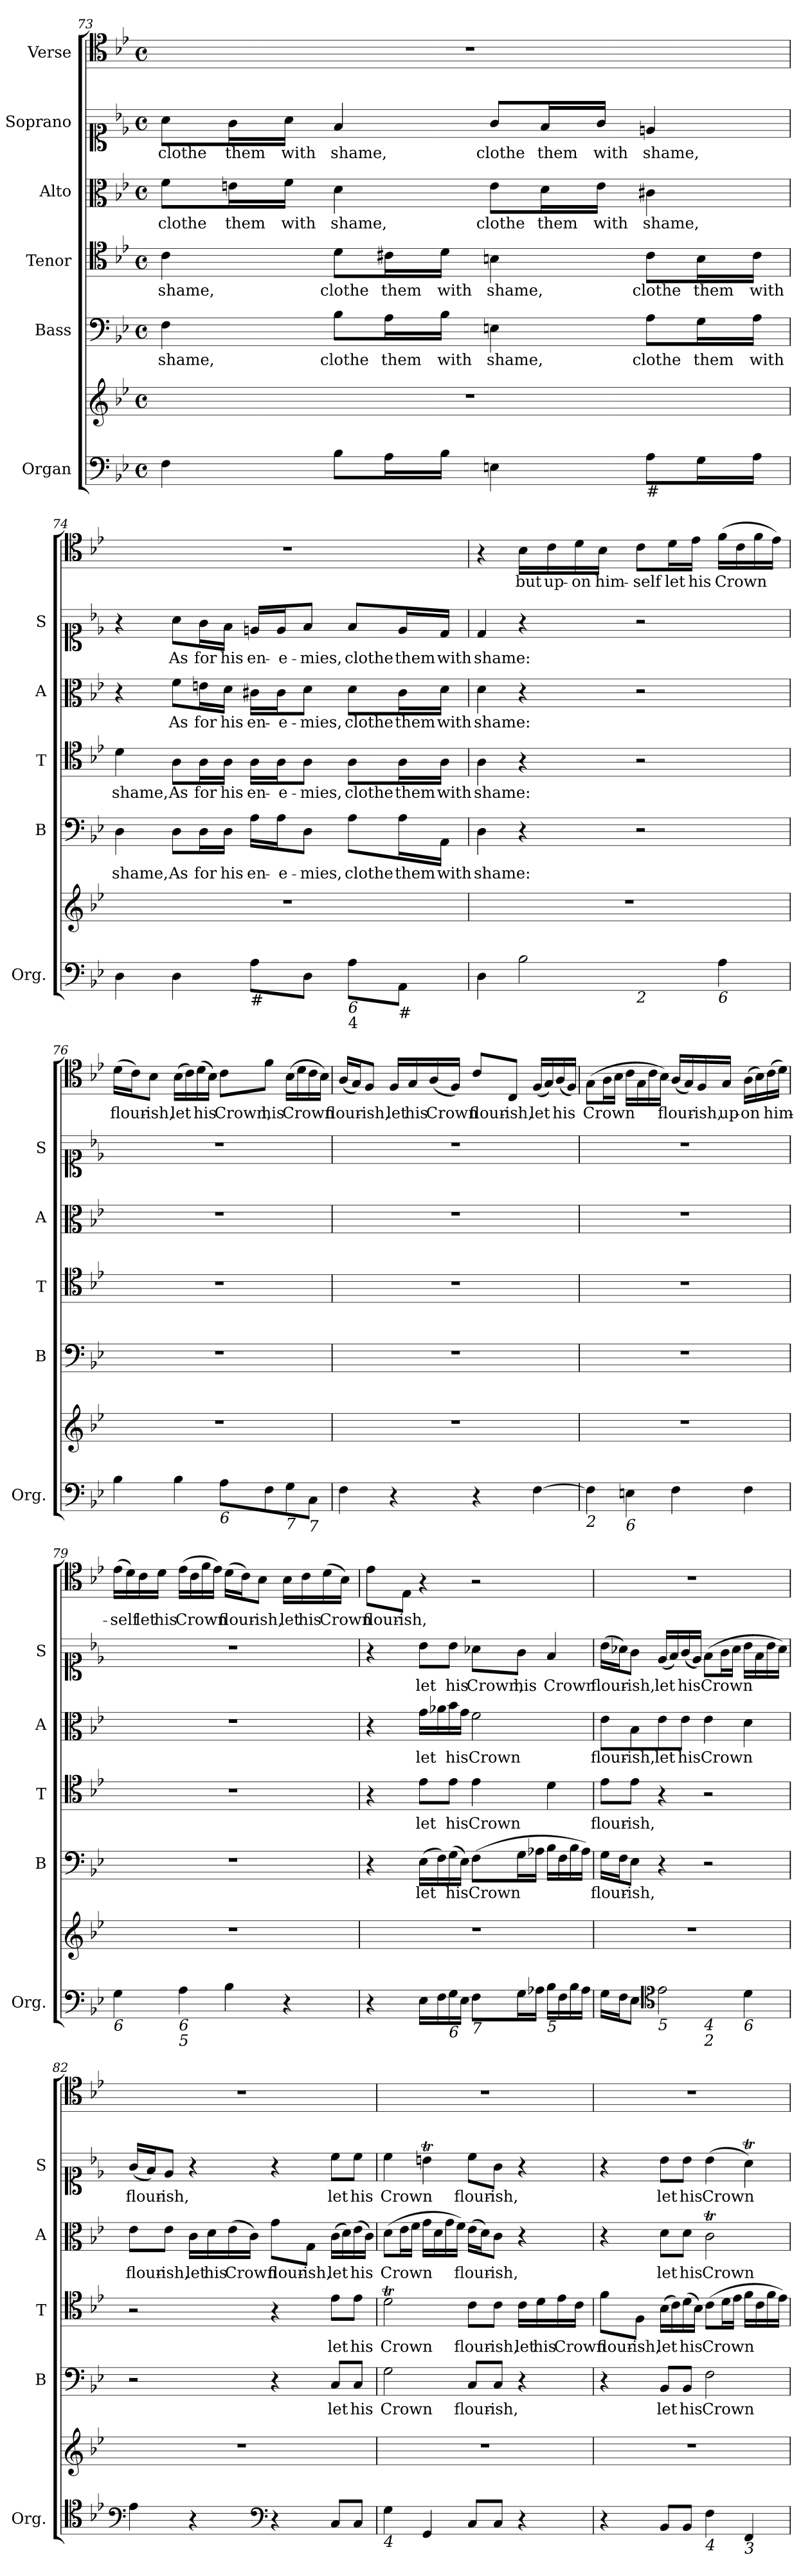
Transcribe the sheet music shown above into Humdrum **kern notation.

**kern	**kern	**kern	**text	**kern	**text	**kern	**text	**kern	**text	**kern	**text
*part6	*part6	*part5	*part5	*part4	*part4	*part3	*part3	*part2	*part2	*part1	*part1
*staff7	*staff6	*staff5	*staff5	*staff4	*staff4	*staff3	*staff3	*staff2	*staff2	*staff1	*staff1
*I"Organ	*	*I"Bass	*	*I"Tenor	*	*I"Alto	*	*I"Soprano	*	*I"Verse	*
*I'Org.	*	*I'B	*	*I'T	*	*I'A	*	*I'S	*	*	*
!!LO:PB:g=z
*clefF4	*clefG2	*clefF4	*	*clefC4	*	*clefC3	*	*clefC1	*	*clefC4	*
*k[b-e-]	*k[b-e-]	*k[b-e-]	*	*k[b-e-]	*	*k[b-e-]	*	*k[b-e-]	*	*k[b-e-]	*
*B-:	*B-:	*B-:	*	*B-:	*	*B-:	*	*B-:	*	*B-:	*
*M4/4	*M4/4	*M4/4	*	*M4/4	*	*M4/4	*	*M4/4	*	*M4/4	*
*met(c)	*met(c)	*met(c)	*	*met(c)	*	*met(c)	*	*met(c)	*	*met(c)	*
=73	=73	=73	=73	=73	=73	=73	=73	=73	=73	=73	=73
!	!	!	!LO:LY:b	!	!LO:LY:b	!	!LO:LY:b	!	!LO:LY:b	!	!
4F\	1r	4F\	shame,	4c\	shame,	8f\L	clothe	8a\L	clothe	1r	.
!	!	!	!	!	!	!	!LO:LY:b	!	!LO:LY:b	!	!
.	.	.	.	.	.	16en\L	them	16g\L	them	.	.
!	!	!	!	!	!	!	!LO:LY:b	!	!LO:LY:b	!	!
.	.	.	.	.	.	16f\JJ	with	16a\JJ	with	.	.
!	!	!	!LO:LY:b	!	!LO:LY:b	!	!LO:LY:b	!	!LO:LY:b	!	!
8B-\L	.	8B-\L	clothe	8d\L	clothe	4d\	shame,	4f/	shame,	.	.
!	!	!	!LO:LY:b	!	!LO:LY:b	!	!	!	!	!	!
16A\L	.	16A\L	them	16c#X\L	them	.	.	.	.	.	.
!	!	!	!LO:LY:b	!	!LO:LY:b	!	!	!	!	!	!
16B-\JJ	.	16B-\JJ	with	16d\JJ	with	.	.	.	.	.	.
!	!	!	!LO:LY:b	!	!LO:LY:b	!	!LO:LY:b	!	!LO:LY:b	!	!
4En\	.	4En\	shame,	4Bn\	shame,	8e\L	clothe	8g/L	clothe	.	.
!	!	!	!	!	!	!	!LO:LY:b	!	!LO:LY:b	!	!
.	.	.	.	.	.	16d\L	them	16f/L	them	.	.
!	!	!	!	!	!	!	!LO:LY:b	!	!LO:LY:b	!	!
.	.	.	.	.	.	16e\JJ	with	16g/JJ	with	.	.
!LO:TX:b:t=#	!	!	!	!	!	!	!	!	!	!	!
!	!	!	!LO:LY:b	!	!LO:LY:b	!	!LO:LY:b	!	!LO:LY:b	!	!
8A\L	.	8A\L	clothe	8c#\L	clothe	4c#X\	shame,	4en/	shame,	.	.
!	!	!	!LO:LY:b	!	!LO:LY:b	!	!	!	!	!	!
16G\L	.	16G\L	them	16B\L	them	.	.	.	.	.	.
!	!	!	!LO:LY:b	!	!LO:LY:b	!	!	!	!	!	!
16A\JJ	.	16A\JJ	with	16c#\JJ	with	.	.	.	.	.	.
=74	=74	=74	=74	=74	=74	=74	=74	=74	=74	=74	=74
!	!	!	!LO:LY:b	!	!LO:LY:b	!	!	!	!	!	!
4D\	1r	4D\	shame,	4d\	shame,	4r	.	4r	.	1r	.
!	!	!	!LO:LY:b	!	!LO:LY:b	!	!LO:LY:b	!	!LO:LY:b	!	!
4D\	.	8D\L	As	8A\L	As	8f\L	As	8a\L	As	.	.
!	!	!	!LO:LY:b	!	!LO:LY:b	!	!LO:LY:b	!	!LO:LY:b	!	!
.	.	16D\L	for	16A\L	for	16en\L	for	16g\L	for	.	.
!	!	!	!LO:LY:b	!	!LO:LY:b	!	!LO:LY:b	!	!LO:LY:b	!	!
.	.	16D\JJ	his	16A\JJ	his	16d\JJ	his	16f\JJ	his	.	.
!LO:TX:b:t=#	!	!	!	!	!	!	!	!	!	!	!
!	!	!	!LO:LY:b	!	!LO:LY:b	!	!LO:LY:b	!	!LO:LY:b	!	!
8A\L	.	16A\LL	en-	16A\LL	en-	16c#X\LL	en-	16en/LL	en-	.	.
!	!	!	!LO:LY:b	!	!LO:LY:b	!	!LO:LY:b	!	!LO:LY:b	!	!
.	.	16A\J	-e-	16A\J	-e-	16c#\J	-e-	16e/J	-e-	.	.
!	!	!	!LO:LY:b	!	!LO:LY:b	!	!LO:LY:b	!	!LO:LY:b	!	!
8D\J	.	8D\J	-mies,	8A\J	-mies,	8d\J	-mies,	8f/J	-mies,	.	.
!LO:TX:b:i:t=6	!	!	!	!	!	!	!	!	!	!	!
!LO:TX:b:t=4	!	!	!	!	!	!	!	!	!	!	!
!	!	!	!LO:LY:b	!	!LO:LY:b	!	!LO:LY:b	!	!LO:LY:b	!	!
8A\L	.	8A\L	clothe	8A\L	clothe	8d\L	clothe	8f/L	clothe	.	.
!LO:TX:b:t=#	!	!	!	!	!	!	!	!	!	!	!
!	!	!	!LO:LY:b	!	!LO:LY:b	!	!LO:LY:b	!	!LO:LY:b	!	!
8AA\J	.	16A\L	them	16A\L	them	16c#\L	them	16e/L	them	.	.
!	!	!	!LO:LY:b	!	!LO:LY:b	!	!LO:LY:b	!	!LO:LY:b	!	!
.	.	16AA\JJ	with	16A\JJ	with	16d\JJ	with	16d/JJ	with	.	.
!!LO:LB:g=z
=75	=75	=75	=75	=75	=75	=75	=75	=75	=75	=75	=75
!	!	!	!LO:LY:b	!	!LO:LY:b	!	!LO:LY:b	!	!LO:LY:b	!	!
*^	*	*	*	*	*	*	*	*	*	*	*
4D\	2ryy	1r	4D\	shame:	4A\	shame:	4d\	shame:	4d/	shame:	4r	.
!	!	!	!	!	!	!	!	!	!	!	!	!LO:LY:b
2B-\	.	.	4r	.	4r	.	4r	.	4r	.	16B-\LL	but
!	!	!	!	!	!	!	!	!	!	!	!	!LO:LY:b
.	.	.	.	.	.	.	.	.	.	.	16c\	up-
!	!	!	!	!	!	!	!	!	!	!	!	!LO:LY:b
.	.	.	.	.	.	.	.	.	.	.	16d\	-on
!	!	!	!	!	!	!	!	!	!	!	!	!LO:LY:b
.	.	.	.	.	.	.	.	.	.	.	16B-\JJ	him-
!	!LO:TX:b:i:t=2	!	!	!	!	!	!	!	!	!	!	!
!	!	!	!	!	!	!	!	!	!	!	!	!LO:LY:b
.	2ryy	.	2r	.	2r	.	2r	.	2r	.	8c\L	-self
!	!	!	!	!	!	!	!	!	!	!	!	!LO:LY:b
.	.	.	.	.	.	.	.	.	.	.	16d\L	let
!	!	!	!	!	!	!	!	!	!	!	!	!LO:LY:b
.	.	.	.	.	.	.	.	.	.	.	16e-\JJ	his
!LO:TX:b:i:t=6	!	!	!	!	!	!	!	!	!	!	!	!
!	!	!	!	!	!	!	!	!	!	!	!	!LO:LY:b
4A\	.	.	.	.	.	.	.	.	.	.	(>16f\LL	Crown
.	.	.	.	.	.	.	.	.	.	.	16c\	.
.	.	.	.	.	.	.	.	.	.	.	16f\	.
.	.	.	.	.	.	.	.	.	.	.	16e-\JJ)	.
=76	=76	=76	=76	=76	=76	=76	=76	=76	=76	=76	=76	=76
!	!	!	!	!	!	!	!	!	!	!	!	!LO:LY:b
*v	*v	*	*	*	*	*	*	*	*	*	*	*
4B-\	1r	1r	.	1r	.	1r	.	1r	.	(>16d\LL	flour-
.	.	.	.	.	.	.	.	.	.	16c\J)	.
!	!	!	!	!	!	!	!	!	!	!	!LO:LY:b
.	.	.	.	.	.	.	.	.	.	8B-\J	-ish,
!	!	!	!	!	!	!	!	!	!	!	!LO:LY:b
4B-\	.	.	.	.	.	.	.	.	.	(>16B-\LL	let
.	.	.	.	.	.	.	.	.	.	16c\)	.
!	!	!	!	!	!	!	!	!	!	!	!LO:LY:b
.	.	.	.	.	.	.	.	.	.	(>16d\	his
.	.	.	.	.	.	.	.	.	.	16B-\JJ)	.
!LO:TX:b:i:t=6	!	!	!	!	!	!	!	!	!	!	!
!	!	!	!	!	!	!	!	!	!	!	!LO:LY:b
8A\L	.	.	.	.	.	.	.	.	.	8c\L	Crown,
!	!	!	!	!	!	!	!	!	!	!	!LO:LY:b
8F\	.	.	.	.	.	.	.	.	.	8f\J	his
!LO:TX:b:i:t=7	!	!	!	!	!	!	!	!	!	!	!
!	!	!	!	!	!	!	!	!	!	!	!LO:LY:b
8G\	.	.	.	.	.	.	.	.	.	(>16B-\LL	Crown
.	.	.	.	.	.	.	.	.	.	16d\	.
!LO:TX:b:i:t=7	!	!	!	!	!	!	!	!	!	!	!
8C\J	.	.	.	.	.	.	.	.	.	16c\	.
.	.	.	.	.	.	.	.	.	.	16B-\JJ)	.
!!LO:PB:g=z
=77	=77	=77	=77	=77	=77	=77	=77	=77	=77	=77	=77
!	!	!	!	!	!	!	!	!	!	!	!LO:LY:b
4F\	1r	1r	.	1r	.	1r	.	1r	.	(<16A/LL	flour-
.	.	.	.	.	.	.	.	.	.	16G/J)	.
!	!	!	!	!	!	!	!	!	!	!	!LO:LY:b
.	.	.	.	.	.	.	.	.	.	8F/J	-ish,
!	!	!	!	!	!	!	!	!	!	!	!LO:LY:b
4r	.	.	.	.	.	.	.	.	.	16F/LL	let
!	!	!	!	!	!	!	!	!	!	!	!LO:LY:b
.	.	.	.	.	.	.	.	.	.	16G/	his
!	!	!	!	!	!	!	!	!	!	!	!LO:LY:b
.	.	.	.	.	.	.	.	.	.	(<16A/	Crown
.	.	.	.	.	.	.	.	.	.	16F/JJ)	.
!	!	!	!	!	!	!	!	!	!	!	!LO:LY:b
4r	.	.	.	.	.	.	.	.	.	8c/L	flour-
!	!	!	!	!	!	!	!	!	!	!	!LO:LY:b
.	.	.	.	.	.	.	.	.	.	8C/J	-ish,
!	!	!	!	!	!	!	!	!	!	!	!LO:LY:b
[4F\	.	.	.	.	.	.	.	.	.	(<16F/LL	let
.	.	.	.	.	.	.	.	.	.	16G/)	.
!	!	!	!	!	!	!	!	!	!	!	!LO:LY:b
.	.	.	.	.	.	.	.	.	.	(<16A/	his
.	.	.	.	.	.	.	.	.	.	16F/JJ)	.
=78	=78	=78	=78	=78	=78	=78	=78	=78	=78	=78	=78
!LO:TX:b:i:t=2	!	!	!	!	!	!	!	!	!	!	!
!	!	!	!	!	!	!	!	!	!	!	!LO:LY:b
4F\]	1r	1r	.	1r	.	1r	.	1r	.	(>8G\L	Crown
.	.	.	.	.	.	.	.	.	.	16A\L	.
.	.	.	.	.	.	.	.	.	.	16B-\JJ	.
!LO:TX:b:i:t=6	!	!	!	!	!	!	!	!	!	!	!
4En\	.	.	.	.	.	.	.	.	.	16c\LL	.
.	.	.	.	.	.	.	.	.	.	16G\	.
.	.	.	.	.	.	.	.	.	.	16c\	.
.	.	.	.	.	.	.	.	.	.	16B-\JJ)	.
!	!	!	!	!	!	!	!	!	!	!	!LO:LY:b
4F\	.	.	.	.	.	.	.	.	.	(<16A/LL	flour-
.	.	.	.	.	.	.	.	.	.	16G/)	.
!	!	!	!	!	!	!	!	!	!	!	!LO:LY:b
.	.	.	.	.	.	.	.	.	.	16F/	-ish,
!	!	!	!	!	!	!	!	!	!	!	!LO:LY:b
.	.	.	.	.	.	.	.	.	.	16G/JJ	up-
!	!	!	!	!	!	!	!	!	!	!	!LO:LY:b
4F\	.	.	.	.	.	.	.	.	.	(>16A\LL	-on
.	.	.	.	.	.	.	.	.	.	16B-\)	.
!	!	!	!	!	!	!	!	!	!	!	!LO:LY:b
.	.	.	.	.	.	.	.	.	.	(>16c\	him-
.	.	.	.	.	.	.	.	.	.	16d\JJ)	.
!!LO:LB:g=z
=79	=79	=79	=79	=79	=79	=79	=79	=79	=79	=79	=79
!LO:TX:b:i:t=6	!	!	!	!	!	!	!	!	!	!	!
!	!	!	!	!	!	!	!	!	!	!	!LO:LY:b
4G\	1r	1r	.	1r	.	1r	.	1r	.	(>16e-\LL	-self
.	.	.	.	.	.	.	.	.	.	16d\)	.
!	!	!	!	!	!	!	!	!	!	!	!LO:LY:b
.	.	.	.	.	.	.	.	.	.	16c\	let
!	!	!	!	!	!	!	!	!	!	!	!LO:LY:b
.	.	.	.	.	.	.	.	.	.	16d\JJ	his
!LO:TX:b:i:t=6	!	!	!	!	!	!	!	!	!	!	!
!LO:TX:b:i:t=5	!	!	!	!	!	!	!	!	!	!	!
!	!	!	!	!	!	!	!	!	!	!	!LO:LY:b
4A\	.	.	.	.	.	.	.	.	.	(>16e-\LL	Crown
.	.	.	.	.	.	.	.	.	.	16c\	.
.	.	.	.	.	.	.	.	.	.	16f\	.
.	.	.	.	.	.	.	.	.	.	16e-\JJ)	.
!	!	!	!	!	!	!	!	!	!	!	!LO:LY:b
4B-\	.	.	.	.	.	.	.	.	.	(>16d\LL	flour-
.	.	.	.	.	.	.	.	.	.	16c\J)	.
!	!	!	!	!	!	!	!	!	!	!	!LO:LY:b
.	.	.	.	.	.	.	.	.	.	8B-\J	-ish,
!	!	!	!	!	!	!	!	!	!	!	!LO:LY:b
4r	.	.	.	.	.	.	.	.	.	16B-\LL	let
!	!	!	!	!	!	!	!	!	!	!	!LO:LY:b
.	.	.	.	.	.	.	.	.	.	16c\	his
!	!	!	!	!	!	!	!	!	!	!	!LO:LY:b
.	.	.	.	.	.	.	.	.	.	(>16d\	Crown
.	.	.	.	.	.	.	.	.	.	16B-\JJ)	.
=80	=80	=80	=80	=80	=80	=80	=80	=80	=80	=80	=80
!	!	!	!	!	!	!	!	!	!	!	!LO:LY:b
4r	1r	4r	.	4r	.	4r	.	4r	.	8e-\L	flour-
!	!	!	!	!	!	!	!	!	!	!	!LO:LY:b
.	.	.	.	.	.	.	.	.	.	8E-\J	-ish,
!	!	!	!LO:LY:b	!	!LO:LY:b	!	!LO:LY:b	!	!LO:LY:b	!	!
16E-\LL	.	(>16E-\LL	let	8e-\L	let	16g\LL	let	8b-\L	let	4r	.
16F\	.	16F\)	.	.	.	16a-X\	.	.	.	.	.
!LO:TX:b:i:t=6	!	!	!	!	!	!	!	!	!	!	!
!	!	!	!LO:LY:b	!	!LO:LY:b	!	!LO:LY:b	!	!LO:LY:b	!	!
16G\	.	(>16G\	his	8e-\J	his	16b-\	his	8b-\J	his	.	.
16E-\JJ	.	16E-\JJ)	.	.	.	16g\JJ	.	.	.	.	.
!LO:TX:b:i:t=7	!	!	!	!	!	!	!	!	!	!	!
!	!	!	!LO:LY:b	!	!LO:LY:b	!	!LO:LY:b	!	!LO:LY:b	!	!
8F\L	.	(>8F\L	Crown	4e-\	Crown	2f\	Crown	8a-X\L	Crown,	2r	.
!	!	!	!	!	!	!	!	!	!LO:LY:b	!	!
16G\L	.	16G\L	.	.	.	.	.	8g\J	his	.	.
16A-X\JJ	.	16A-X\JJ	.	.	.	.	.	.	.	.	.
!LO:TX:b:i:t=5	!	!	!	!	!	!	!	!	!	!	!
!	!	!	!	!	!	!	!	!	!LO:LY:b	!	!
16B-\LL	.	16B-\LL	.	4d\	.	.	.	4f/	Crown	.	.
16F\	.	16F\	.	.	.	.	.	.	.	.	.
16B-\	.	16B-\	.	.	.	.	.	.	.	.	.
16A-\JJ	.	16A-\JJ)	.	.	.	.	.	.	.	.	.
!!LO:PB:g=z
=81	=81	=81	=81	=81	=81	=81	=81	=81	=81	=81	=81
!LO:TX:b:i:t=6	!	!	!	!	!	!	!	!	!	!	!
!	!	!	!LO:LY:b	!	!LO:LY:b	!	!LO:LY:b	!	!LO:LY:b	!	!
*^	*	*	*	*	*	*	*	*	*	*	*
16G\LL	2ryy	1r	16G\LL	flour-	8e-\L	flour-	8e-\L	flour-	(>16b-\LL	flour-	1r	.
16F\J	.	.	16F\J	.	.	.	.	.	16a-X\J)	.	.	.
!	!	!	!	!LO:LY:b	!	!LO:LY:b	!	!LO:LY:b	!	!LO:LY:b	!	!
8E-\J	.	.	8E-\J	-ish,	8e-\J	-ish,	8B-\	-ish,	8g\J	-ish,	.	.
*clefC4	*	*	*	*	*	*	*	*	*	*	*	*
!LO:TX:b:i:t=5	!	!	!	!	!	!	!	!	!	!	!	!
!	!	!	!	!	!	!	!	!LO:LY:b	!	!LO:LY:b	!	!
2e-\	.	.	4r	.	4r	.	8e-\	let	(<16e-/LL	let	.	.
.	.	.	.	.	.	.	.	.	16f/)	.	.	.
!	!	!	!	!	!	!	!	!LO:LY:b	!	!LO:LY:b	!	!
.	.	.	.	.	.	.	8e-\J	his	(<16g/	his	.	.
.	.	.	.	.	.	.	.	.	16e-/JJ)	.	.	.
!	!LO:TX:b:i:t=4	!	!	!	!	!	!	!	!	!	!	!
!	!LO:TX:b:i:t=2	!	!	!	!	!	!	!	!	!	!	!
!	!	!	!	!	!	!	!	!LO:LY:b	!	!LO:LY:b	!	!
.	2ryy	.	2r	.	2r	.	4e-\	Crown	(>8f\L	Crown	.	.
.	.	.	.	.	.	.	.	.	16g\L	.	.	.
.	.	.	.	.	.	.	.	.	16a-\JJ	.	.	.
!LO:TX:b:i:t=6	!	!	!	!	!	!	!	!	!	!	!	!
4d\	.	.	.	.	.	.	4d\	.	16b-\LL	.	.	.
.	.	.	.	.	.	.	.	.	16f\	.	.	.
.	.	.	.	.	.	.	.	.	16b-\	.	.	.
.	.	.	.	.	.	.	.	.	16a-\JJ)	.	.	.
=82	=82	=82	=82	=82	=82	=82	=82	=82	=82	=82	=82	=82
!	!	!	!	!	!	!	!	!LO:LY:b	!	!LO:LY:b	!	!
*v	*v	*	*	*	*	*	*	*	*	*	*	*
4e-\	1r	2r	.	2r	.	8e-\L	flour-	(<16g/LL	flour-	1r	.
.	.	.	.	.	.	.	.	16f/J)	.	.	.
!	!	!	!	!	!	!	!LO:LY:b	!	!LO:LY:b	!	!
.	.	.	.	.	.	8e-\J	-ish,	8e-/J	-ish,	.	.
!	!	!	!	!	!	!	!LO:LY:b	!	!	!	!
4r	.	.	.	.	.	16c\LL	let	4r	.	.	.
!	!	!	!	!	!	!	!LO:LY:b	!	!	!	!
.	.	.	.	.	.	16d\	his	.	.	.	.
!	!	!	!	!	!	!	!LO:LY:b	!	!	!	!
.	.	.	.	.	.	(>16e-\	Crown	.	.	.	.
.	.	.	.	.	.	16c\JJ)	.	.	.	.	.
*clefF4	*	*	*	*	*	*	*	*	*	*	*
!	!	!	!	!	!	!	!LO:LY:b	!	!	!	!
4r	.	4r	.	4r	.	8g\L	flour-	4r	.	.	.
!	!	!	!	!	!	!	!LO:LY:b	!	!	!	!
.	.	.	.	.	.	8G\J	-ish,	.	.	.	.
!	!	!	!LO:LY:b	!	!LO:LY:b	!	!LO:LY:b	!	!LO:LY:b	!	!
8C/L	.	8C/L	let	8e-\L	let	(>16c\LL	let	8cc\L	let	.	.
.	.	.	.	.	.	16d\)	.	.	.	.	.
!	!	!	!LO:LY:b	!	!LO:LY:b	!	!LO:LY:b	!	!LO:LY:b	!	!
8C/J	.	8C/J	his	8e-\J	his	(>16e-\	his	8cc\J	his	.	.
.	.	.	.	.	.	16c\JJ)	.	.	.	.	.
!!LO:LB:g=z
=83	=83	=83	=83	=83	=83	=83	=83	=83	=83	=83	=83
!LO:TX:b:i:t=4	!	!	!	!	!	!	!	!	!	!	!
!	!	!	!LO:LY:b	!	!LO:LY:b	!	!LO:LY:b	!	!LO:LY:b	!	!
4G\	1r	2G\	Crown	2dt\	Crown	(>8d\L	Crown	4cc\	Crown	1r	.
.	.	.	.	.	.	16e-\L	.	.	.	.	.
.	.	.	.	.	.	16f\JJ	.	.	.	.	.
4GG/	.	.	.	.	.	16g\LL	.	4bnt\	.	.	.
.	.	.	.	.	.	16d\	.	.	.	.	.
.	.	.	.	.	.	16g\	.	.	.	.	.
.	.	.	.	.	.	16f\JJ)	.	.	.	.	.
!	!	!	!LO:LY:b	!	!LO:LY:b	!	!LO:LY:b	!	!LO:LY:b	!	!
8C/L	.	8C/L	flour-	8c\L	flour-	(>16e-\LL	flour-	8cc\L	flour-	.	.
.	.	.	.	.	.	16d\J)	.	.	.	.	.
!	!	!	!LO:LY:b	!	!LO:LY:b	!	!LO:LY:b	!	!LO:LY:b	!	!
8C/J	.	8C/J	-ish,	8c\J	-ish,	8c\J	-ish,	8g\J	-ish,	.	.
!	!	!	!	!	!LO:LY:b	!	!	!	!	!	!
4r	.	4r	.	16c\LL	let	4r	.	4r	.	.	.
!	!	!	!	!	!LO:LY:b	!	!	!	!	!	!
.	.	.	.	16d\	his	.	.	.	.	.	.
!	!	!	!	!	!LO:LY:b	!	!	!	!	!	!
.	.	.	.	16e-\	Crown	.	.	.	.	.	.
.	.	.	.	16c\JJ	.	.	.	.	.	.	.
=84	=84	=84	=84	=84	=84	=84	=84	=84	=84	=84	=84
!	!	!	!	!	!LO:LY:b	!	!	!	!	!	!
4r	1r	4r	.	8f\L	flour-	4r	.	4r	.	1r	.
!	!	!	!	!	!LO:LY:b	!	!	!	!	!	!
.	.	.	.	8F\J	-ish,	.	.	.	.	.	.
!	!	!	!LO:LY:b	!	!LO:LY:b	!	!LO:LY:b	!	!LO:LY:b	!	!
8BB-/L	.	8BB-/L	let	(>16B-\LL	let	8d\L	let	8b-\L	let	.	.
.	.	.	.	16c\)	.	.	.	.	.	.	.
!	!	!	!LO:LY:b	!	!LO:LY:b	!	!LO:LY:b	!	!LO:LY:b	!	!
8BB-/J	.	8BB-/J	his	(>16d\	his	8d\J	his	8b-\J	his	.	.
.	.	.	.	16B-\JJ)	.	.	.	.	.	.	.
!LO:TX:b:i:t=4	!	!	!	!	!	!	!	!	!	!	!
!	!	!	!LO:LY:b	!	!LO:LY:b	!	!LO:LY:b	!	!LO:LY:b	!	!
4F\	.	2F\	Crown	(>8c\L	Crown	2cT\	Crown	(>4b-\	Crown	.	.
.	.	.	.	16d\L	.	.	.	.	.	.	.
.	.	.	.	16e-\JJ	.	.	.	.	.	.	.
!LO:TX:b:i:t=3	!	!	!	!	!	!	!	!	!	!	!
4FF/	.	.	.	16f\LL	.	.	.	4at\)	.	.	.
.	.	.	.	16c\	.	.	.	.	.	.	.
.	.	.	.	16f\	.	.	.	.	.	.	.
.	.	.	.	16e-\JJ)	.	.	.	.	.	.	.
=	=	=	=	=	=	=	=	=	=	=	=
*-	*-	*-	*-	*-	*-	*-	*-	*-	*-	*-	*-
